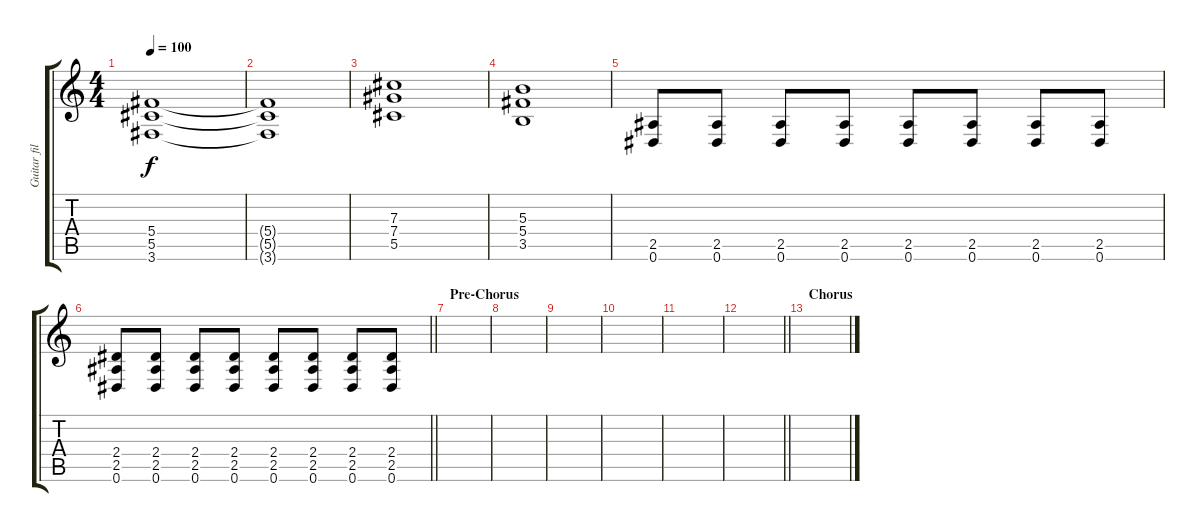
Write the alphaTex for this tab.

\track ("Guitar fills" "Guitar fil") {instrument overdrivenguitar}
\staff {score tabs}
\tuning (Eb4 Bb3 Gb3 Db3 Ab2 Eb2) {hide}
\ts (4 4)
\tempo 100
\clef g2
\ks c
(5.4 5.5 3.6).1{dy f} |
(5.4{t} 5.5{t} 3.6{t}).1 |
(7.3 7.4 5.5).1 |
(5.3 5.4 3.5).1 |
(2.5 0.6).8 (2.5 0.6).8 (2.5 0.6).8 (2.5 0.6).8 (2.5 0.6).8 (2.5 0.6).8 (2.5 0.6).8 (2.5 0.6).8 |
\barLineRight lightlight
(2.4 2.5 0.6).8 (2.4 2.5 0.6).8 (2.4 2.5 0.6).8 (2.4 2.5 0.6).8 (2.4 2.5 0.6).8 (2.4 2.5 0.6).8 (2.4 2.5 0.6).8 (2.4 2.5 0.6).8 |
\section ("" "Pre-Chorus")
|
|
|
|
|
\barLineRight lightlight
|
\section ("" "Chorus")
